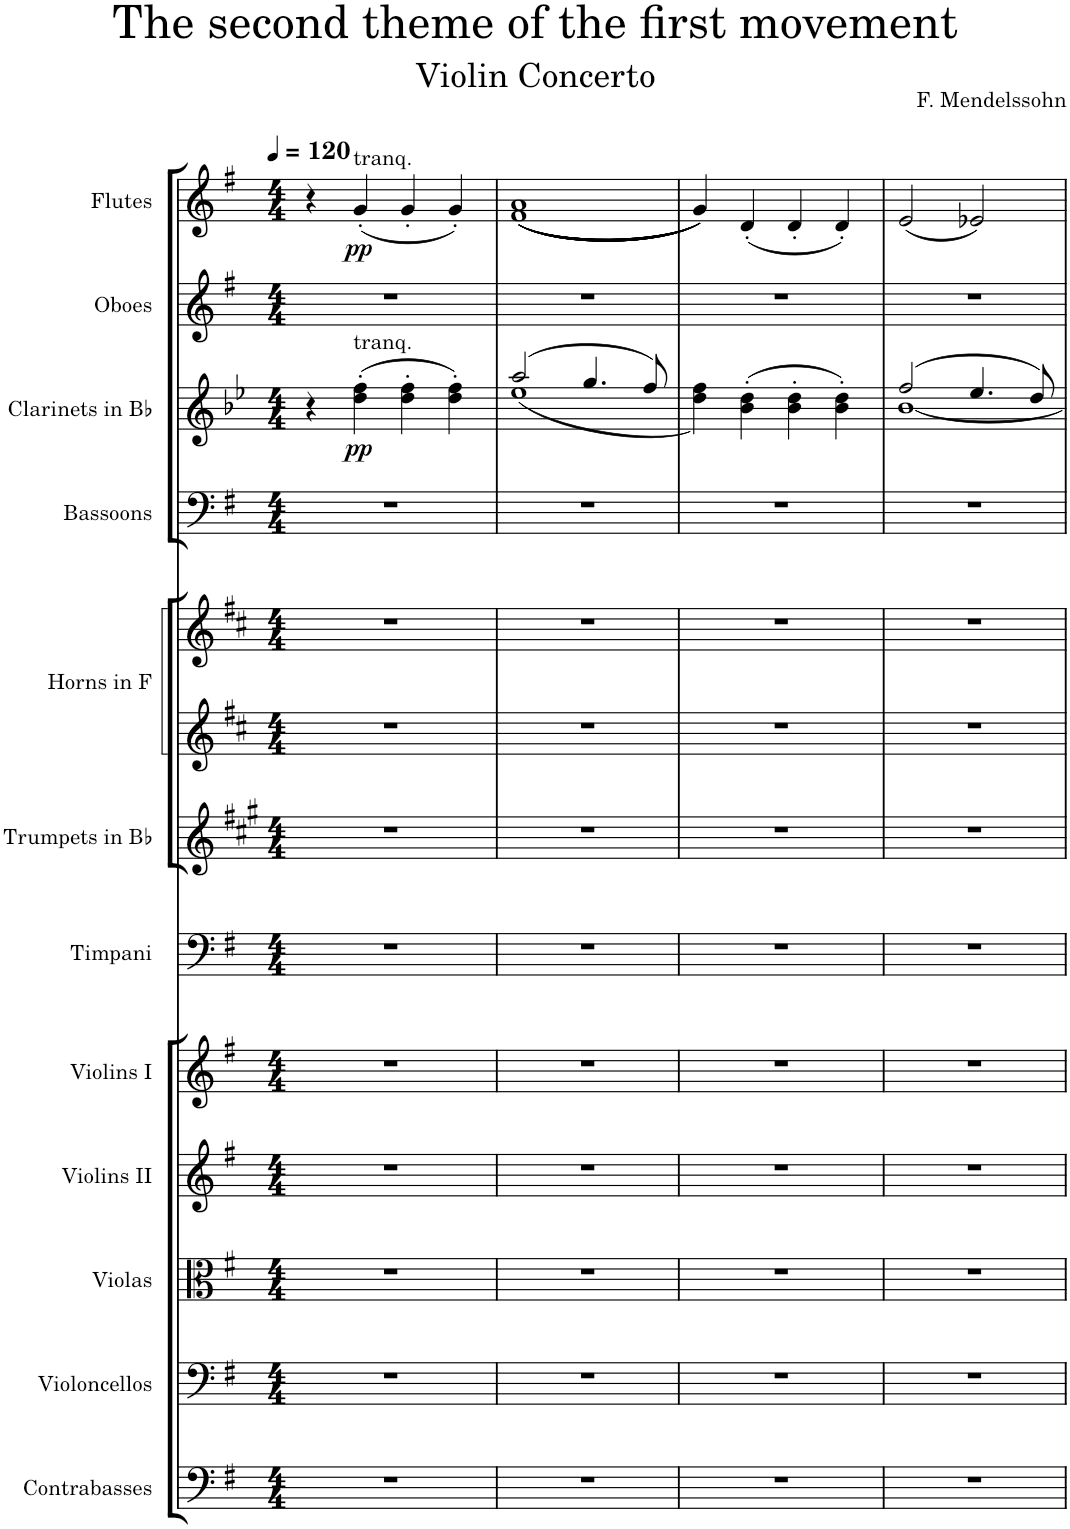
**kern	**kern	**kern	**kern	**kern	**kern	**kern	**kern	**kern	**kern	**kern	**dynam	**kern	**kern	**dynam
*part12	*part11	*part10	*part9	*part8	*part7	*part6	*part5	*part5	*part4	*part3	*part3	*part2	*part1	*part1
*staff13	*staff12	*staff11	*staff10	*staff9	*staff8	*staff7	*staff6	*staff5	*staff4	*staff3	*staff3	*staff2	*staff1	*staff1
*I"Contrabasses	*I"Violoncellos	*I"Violas	*I"Violins II	*I"Violins I	*I"Timpani	*I"Trumpets in Bb	*I"Horns in F	*	*I"Bassoons	*I"Clarinets in Bb	*	*I"Oboes	*I"Flutes	*
*I'Cb.	*I'Vc.	*I'Vla.	*I'Vln. II	*I'Vln. I	*I'Timp.	*	*	*	*I'Bsn.	*	*	*I'Ob.	*I'Fl.	*
*clefF4	*clefF4	*clefC3	*clefG2	*clefG2	*clefF4	*clefG2	*clefG2	*clefG2	*clefF4	*clefG2	*	*clefG2	*clefG2	*
*Trd7c12	*	*	*	*	*	*Trd1c2	*Trd4c7	*Trd4c7	*	*Trd2c5	*	*	*	*
*k[f#]	*k[f#]	*k[f#]	*k[f#]	*k[f#]	*k[f#]	*k[f#c#g#]	*k[f#c#]	*k[f#c#]	*k[f#]	*k[b-e-]	*	*k[f#]	*k[f#]	*
*M4/4	*M4/4	*M4/4	*M4/4	*M4/4	*M4/4	*M4/4	*M4/4	*M4/4	*M4/4	*M4/4	*	*M4/4	*M4/4	*
*MM120	*MM120	*MM120	*MM120	*MM120	*MM120	*MM120	*MM120	*MM120	*MM120	*MM120	*	*MM120	*MM120	*
=1	=1	=1	=1	=1	=1	=1	=1	=1	=1	=1	=1	=1	=1	=1
1r	1r	1r	1r	1r	1r	1r	1r	1r	1r	4r	.	1r	4r	.
!	!	!	!	!	!	!	!	!	!	!	!	!	!LO:TX:a:t=tranq.	!
!	!	!	!	!	!	!	!	!	!	!LO:TX:a:t=tranq.	!	!	!	!
!	!	!	!	!	!	!	!	!	!	!	!LO:DY:b	!	!	!LO:DY:b
.	.	.	.	.	.	.	.	.	.	(4dd\' 4ff\'	pp	.	(4g'/	pp
.	.	.	.	.	.	.	.	.	.	4dd\' 4ff\'	.	.	4g'/	.
.	.	.	.	.	.	.	.	.	.	4dd\' 4ff\')	.	.	4g'/)	.
=2	=2	=2	=2	=2	=2	=2	=2	=2	=2	=2	=2	=2	=2	=2
*	*	*	*	*	*	*	*	*	*	*^	*	*	*	*
1r	1r	1r	1r	1r	1r	1r	1r	1r	1r	(2aa/	(<1ee-	.	1r	((((((1f# 1a	.
.	.	.	.	.	.	.	.	.	.	4.gg/	.	.	.	.	.
.	.	.	.	.	.	.	.	.	.	8ff/)	.	.	.	.	.
*	*	*	*	*	*	*	*	*	*	*v	*v	*	*	*	*
=3	=3	=3	=3	=3	=3	=3	=3	=3	=3	=3	=3	=3	=3	=3
1r	1r	1r	1r	1r	1r	1r	1r	1r	1r	4dd\ 4ff\)	.	1r	4g/))))))	.
.	.	.	.	.	.	.	.	.	.	(4b-\' 4dd\'	.	.	(4d'/	.
.	.	.	.	.	.	.	.	.	.	4b-\' 4dd\'	.	.	4d'/	.
.	.	.	.	.	.	.	.	.	.	4b-\' 4dd\')	.	.	4d'/)	.
=4	=4	=4	=4	=4	=4	=4	=4	=4	=4	=4	=4	=4	=4	=4
*	*	*	*	*	*	*	*	*	*	*^	*	*	*	*
1r	1r	1r	1r	1r	1r	1r	1r	1r	1r	(2ff/	[1b-	.	1r	(2e/	.
.	.	.	.	.	.	.	.	.	.	4.ee-/	.	.	.	2e-X/)	.
.	.	.	.	.	.	.	.	.	.	8dd/)	.	.	.	.	.
*	*	*	*	*	*	*	*	*	*	*v	*v	*	*	*	*
=	=	=	=	=	=	=	=	=	=	=	=	=	=	=
*-	*-	*-	*-	*-	*-	*-	*-	*-	*-	*-	*-	*-	*-	*-
